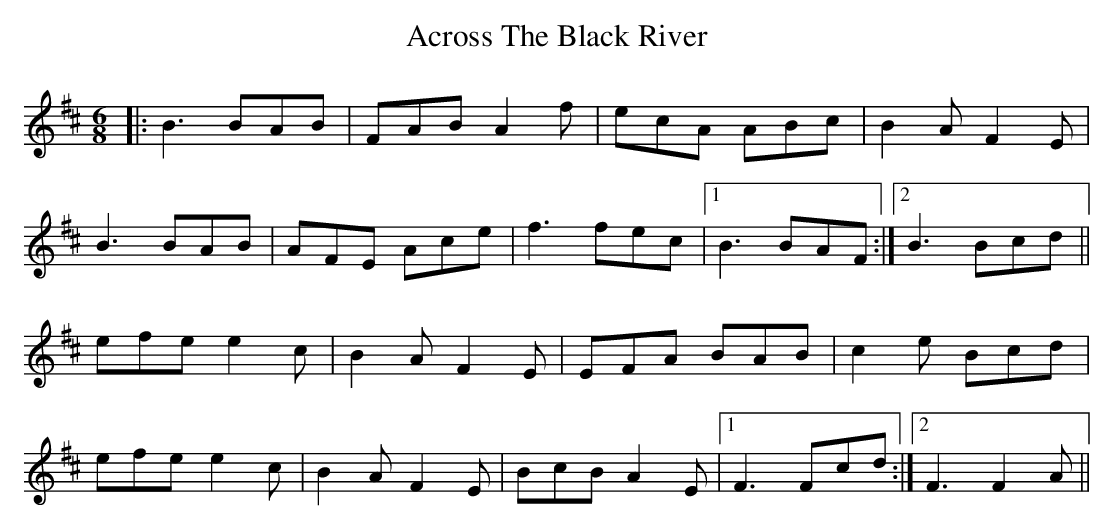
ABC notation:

X:1
T: Across The Black River
M: 6/8
L: 1/8
K: Bmin
|:B3 BAB|FAB A2f|ecA ABc|B2A F2E|
B3 BAB|AFE Ace|f3 fec|1 B3 BAF:|2 B3 Bcd||
efe e2c|B2A F2E|EFA BAB|c2e Bcd|
efe e2c|B2A F2E|BcB A2E|1 F3 Fcd:|2 F3 F2A||
